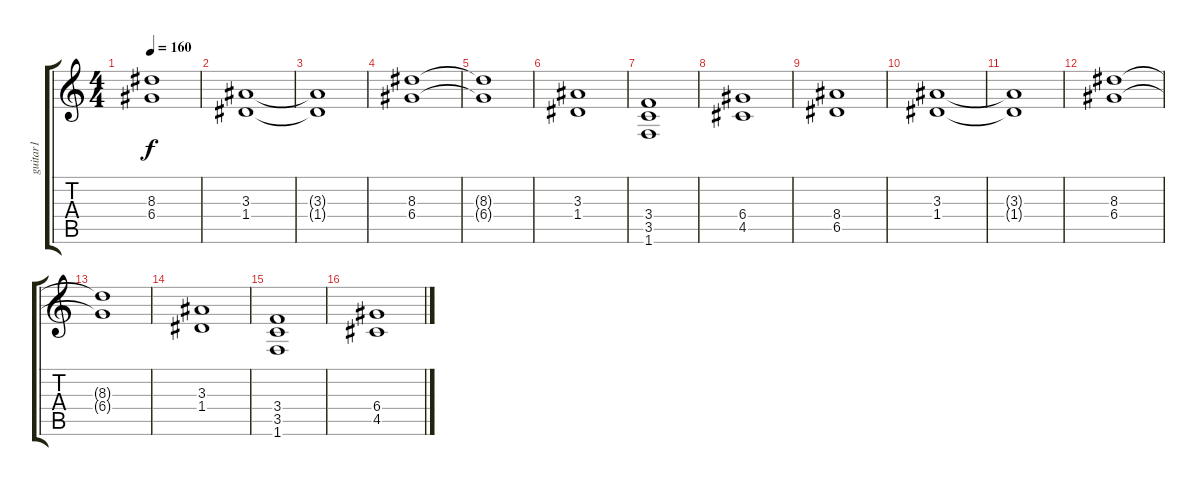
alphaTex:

\track ("guitar1" "guitar1") {instrument distortionguitar}
\staff {score tabs}
\tuning (E4 B3 G3 D3 A2 E2) {hide}
\ts (4 4)
\tempo 160
\clef g2
\ks c
(8.3 6.4).1{dy f} |
(3.3 1.4).1 |
(3.3{t} 1.4{t}).1 |
(8.3 6.4).1 |
(8.3{t} 6.4{t}).1 |
(3.3 1.4).1 |
(3.4 3.5 1.6).1 |
(6.4 4.5).1 |
(8.4 6.5).1 |
(3.3 1.4).1 |
(3.3{t} 1.4{t}).1 |
(8.3 6.4).1 |
(8.3{t} 6.4{t}).1 |
(3.3 1.4).1 |
(3.4 3.5 1.6).1 |
(6.4 4.5).1
